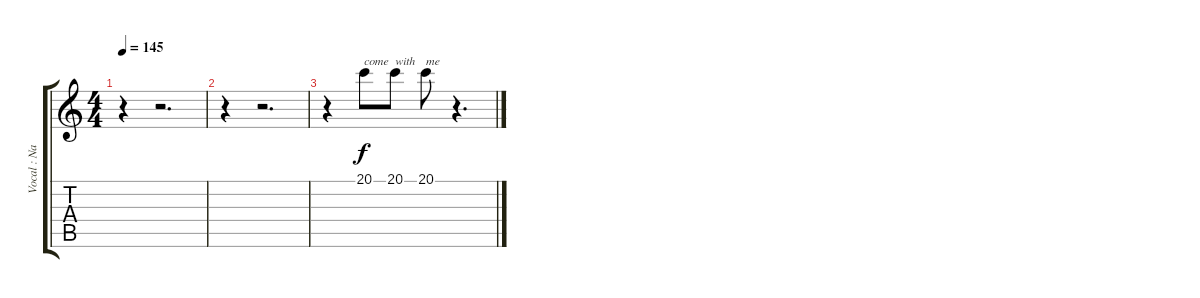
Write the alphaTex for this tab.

\track ("Vocal : Nakano Azusa " "Vocal : Na") {instrument flute}
\staff {score tabs}
\tuning (E4 B3 G3 D3 A2 E2) {hide}
\ts (4 4)
\tempo 145
\clef g2
\ks c
r.4{dy f} r.2{d} |
r.4 r.2{d} |
r.4 20.1.8{txt "come"} 20.1.8{txt "with"} 20.1.8{txt "me"} r.4{d}
